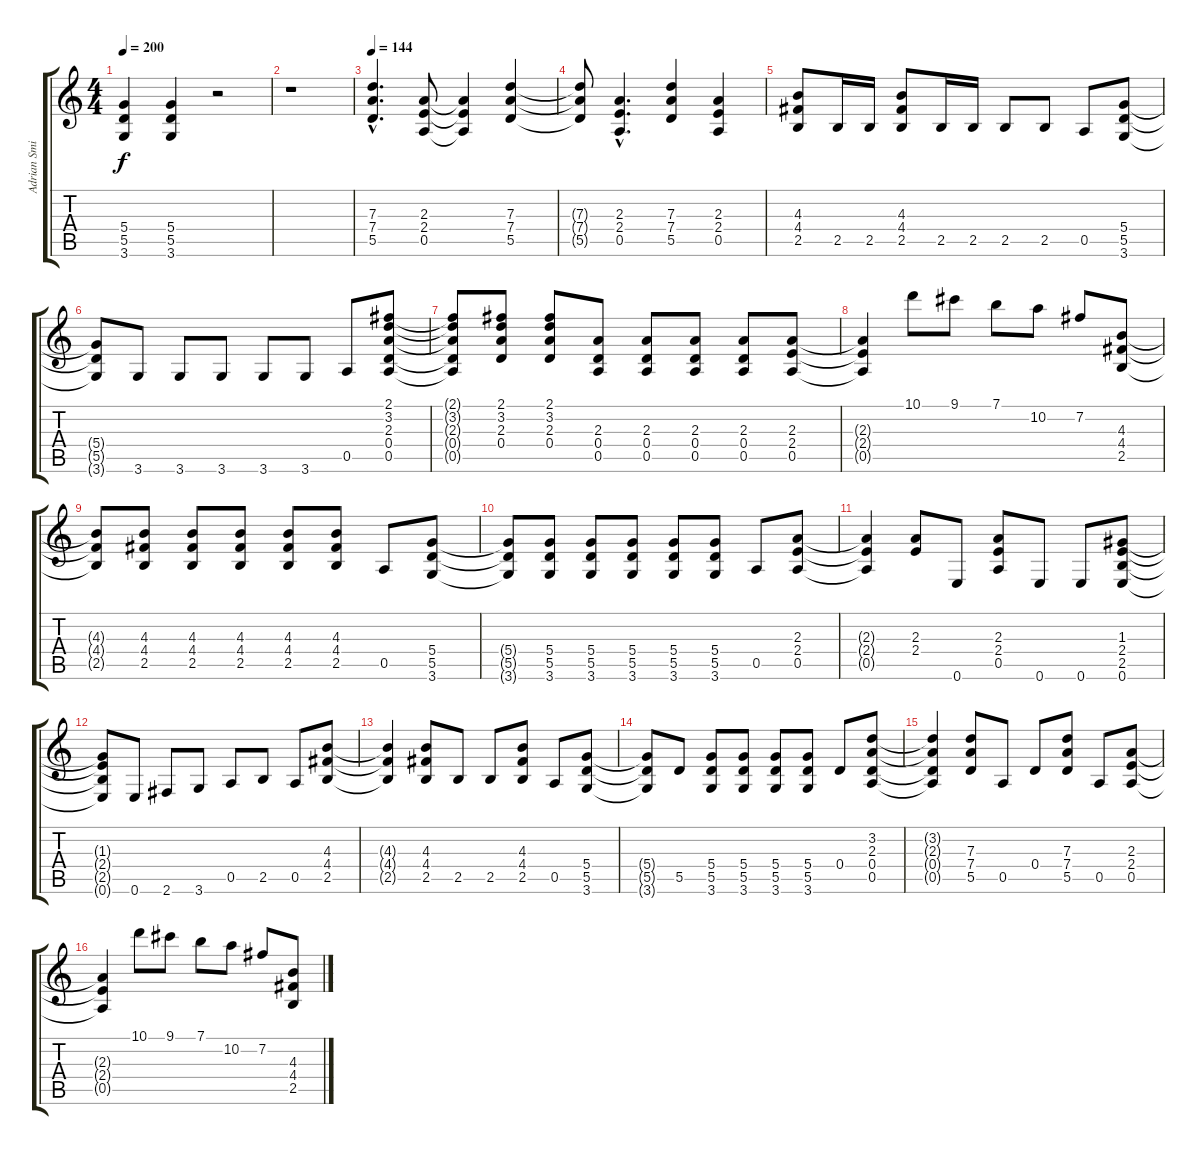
\track ("Adrian Smith" "Adrian Smi") {instrument distortionguitar}
\staff {score tabs}
\tuning (E4 B3 G3 D3 A2 E2) {hide}
\ts (4 4)
\tempo 200
\clef g2
\ks c
(5.4 5.5 3.6).4{dy f} (5.4 5.5 3.6).4 r.2 |
r.1 |
\tempo 144
(7.3{hac} 7.4{hac} 5.5{hac}).4{d} (2.3 2.4 0.5).8 (2.3{t} 2.4{t} 0.5{t}).4 (7.3 7.4 5.5).4 |
(7.3{t} 7.4{t} 5.5{t}).8 (2.3{hac} 2.4{hac} 0.5{hac}).4{d} (7.3 7.4 5.5).4 (2.3 2.4 0.5).4 |
(4.3 4.4 2.5).8 2.5.16 2.5.16 (4.3 4.4 2.5).8 2.5.16 2.5.16 2.5.8 2.5.8 0.5.8 (5.4 5.5 3.6).8 |
(5.4{t} 5.5{t} 3.6{t}).8 3.6.8 3.6.8 3.6.8 3.6.8 3.6.8 0.5.8 (2.1 3.2 2.3 0.4 0.5).8 |
(2.1{t} 3.2{t} 2.3{t} 0.4{t} 0.5{t}).8 (2.1 3.2 2.3 0.4).8 (2.1 3.2 2.3 0.4).8 (2.3 0.4 0.5).8 (2.3 0.4 0.5).8 (2.3 0.4 0.5).8 (2.3 0.4 0.5).8 (2.3 2.4 0.5).8 |
(2.3{t} 2.4{t} 0.5{t}).4 10.1.8 9.1.8 7.1.8 10.2.8 7.2.8 (4.3 4.4 2.5).8 |
(4.3{t} 4.4{t} 2.5{t}).8 (4.3 4.4 2.5).8 (4.3 4.4 2.5).8 (4.3 4.4 2.5).8 (4.3 4.4 2.5).8 (4.3 4.4 2.5).8 0.5.8 (5.4 5.5 3.6).8 |
(5.4{t} 5.5{t} 3.6{t}).8 (5.4 5.5 3.6).8 (5.4 5.5 3.6).8 (5.4 5.5 3.6).8 (5.4 5.5 3.6).8 (5.4 5.5 3.6).8 0.5.8 (2.3 2.4 0.5).8 |
(2.3{t} 2.4{t} 0.5{t}).4 (2.3 2.4).8 0.6.8 (2.3 2.4 0.5).8 0.6.8 0.6.8 (1.3 2.4 2.5 0.6).8 |
(1.3{t} 2.4{t} 2.5{t} 0.6{t}).8 0.6.8 2.6.8 3.6.8 0.5.8 2.5.8 0.5.8 (4.3 4.4 2.5).8 |
(4.3{t} 4.4{t} 2.5{t}).4 (4.3 4.4 2.5).8 2.5.8 2.5.8 (4.3 4.4 2.5).8 0.5.8 (5.4 5.5 3.6).8 |
(5.4{t} 5.5{t} 3.6{t}).8 5.5.8 (5.4 5.5 3.6).8 (5.4 5.5 3.6).8 (5.4 5.5 3.6).8 (5.4 5.5 3.6).8 0.4.8 (3.2 2.3 0.4 0.5).8 |
(3.2{t} 2.3{t} 0.4{t} 0.5{t}).4 (7.3 7.4 5.5).8 0.5.8 0.4.8 (7.3 7.4 5.5).8 0.5.8 (2.3 2.4 0.5).8 |
(2.3{t} 2.4{t} 0.5{t}).4 10.1.8 9.1.8 7.1.8 10.2.8 7.2.8 (4.3 4.4 2.5).8
